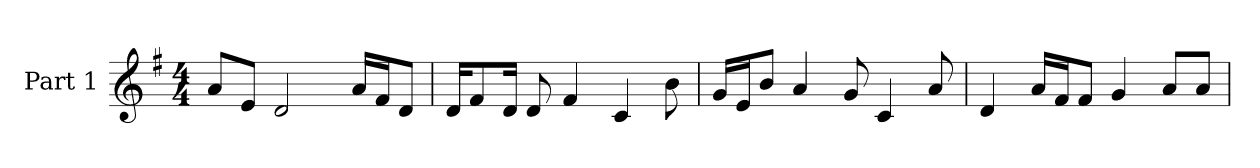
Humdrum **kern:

**kern
*part1
*staff1
*I"Part 1
*clefG2
*k[f#]
*G:
*M4/4
=1
8a/L
8e/J
2d
16a/LL
16f#/J
8d/J
=2
16d/KL
8f#/
16d/Jk
8d
4f#
4c
8b
=3
16g/LL
16e/J
8b/J
4a
8g
4c
8a
=4
4d
16a/LL
16f#/J
8f#/J
4g
8a/L
8a/J
=
*-
